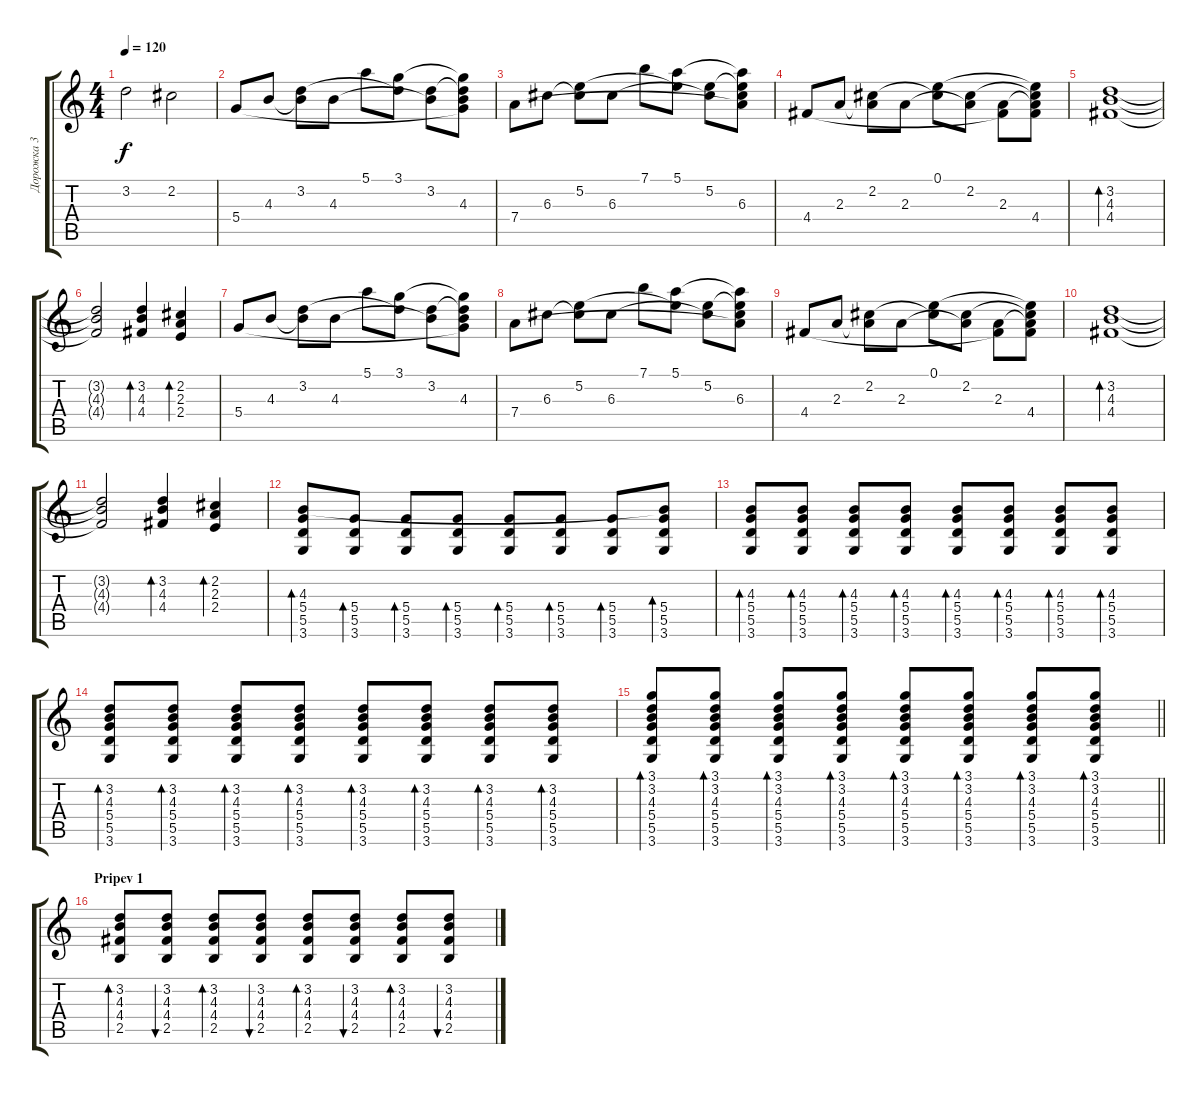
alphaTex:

\track ("Дорожка 3" "Дорожка 3") {instrument acousticguitarsteel}
\staff {score tabs}
\tuning (E4 B3 G3 D3 A2 E2) {hide}
\ts (4 4)
\tempo 120
\clef g2
\ks c
3.2.2{dy f} 2.2.2 |
5.4.8 4.3.8 (3.2 4.3{t}).8 4.3.8 5.1.8 (3.1 3.2{t}).8 (3.2 4.3{t}).8 (3.1{t} 3.2{t} 4.3 5.4{t}).8 |
7.4.8 6.3.8 (5.2 6.3{t}).8 6.3.8 7.1.8 (5.1 5.2{t}).8 (5.2 6.3{t}).8 (5.1{t} 5.2{t} 6.3 7.4{t}).8 |
4.4.8 2.3.8 (2.2 2.3{t}).8 2.3.8 (0.1 2.2{t}).8 (2.2 2.3{t}).8 (2.3 4.4{t}).8 (0.1{t} 2.2{t} 2.3{t} 4.4).8 |
(3.2 4.3 4.4).1{bd 60} |
(3.2{t} 4.3{t} 4.4{t}).2 (3.2 4.3 4.4).4{bd 60} (2.2 2.3 2.4).4{bd 60} |
5.4.8 4.3.8 (3.2 4.3{t}).8 4.3.8 5.1.8 (3.1 3.2{t}).8 (3.2 4.3{t}).8 (3.1{t} 3.2{t} 4.3 5.4{t}).8 |
7.4.8 6.3.8 (5.2 6.3{t}).8 6.3.8 7.1.8 (5.1 5.2{t}).8 (5.2 6.3{t}).8 (5.1{t} 5.2{t} 6.3 7.4{t}).8 |
4.4.8 2.3.8 (2.2 2.3{t}).8 2.3.8 (0.1 2.2{t}).8 (2.2 2.3{t}).8 (2.3 4.4{t}).8 (0.1{t} 2.2{t} 2.3{t} 4.4).8 |
(3.2 4.3 4.4).1{bd 60} |
(3.2{t} 4.3{t} 4.4{t}).2 (3.2 4.3 4.4).4{bd 60} (2.2 2.3 2.4).4{bd 60} |
(4.3 5.4 5.5 3.6).8{bd 60} (5.4 5.5 3.6).8{bd 60} (5.4 5.5 3.6).8{bd 60} (5.4 5.5 3.6).8{bd 60} (5.4 5.5 3.6).8{bd 60} (5.4 5.5 3.6).8{bd 60} (5.4 5.5 3.6).8{bd 60} (4.3{t} 5.4 5.5 3.6).8{bd 60} |
(4.3 5.4 5.5 3.6).8{bd 60} (4.3 5.4 5.5 3.6).8{bd 60} (4.3 5.4 5.5 3.6).8{bd 60} (4.3 5.4 5.5 3.6).8{bd 60} (4.3 5.4 5.5 3.6).8{bd 60} (4.3 5.4 5.5 3.6).8{bd 60} (4.3 5.4 5.5 3.6).8{bd 60} (4.3 5.4 5.5 3.6).8{bd 60} |
(3.2 4.3 5.4 5.5 3.6).8{bd 60} (3.2 4.3 5.4 5.5 3.6).8{bd 60} (3.2 4.3 5.4 5.5 3.6).8{bd 60} (3.2 4.3 5.4 5.5 3.6).8{bd 60} (3.2 4.3 5.4 5.5 3.6).8{bd 60} (3.2 4.3 5.4 5.5 3.6).8{bd 60} (3.2 4.3 5.4 5.5 3.6).8{bd 60} (3.2 4.3 5.4 5.5 3.6).8{bd 60} |
\barLineRight lightlight
(3.1 3.2 4.3 5.4 5.5 3.6).8{bd 60} (3.1 3.2 4.3 5.4 5.5 3.6).8{bd 60} (3.1 3.2 4.3 5.4 5.5 3.6).8{bd 60} (3.1 3.2 4.3 5.4 5.5 3.6).8{bd 60} (3.1 3.2 4.3 5.4 5.5 3.6).8{bd 60} (3.1 3.2 4.3 5.4 5.5 3.6).8{bd 60} (3.1 3.2 4.3 5.4 5.5 3.6).8{bd 60} (3.1 3.2 4.3 5.4 5.5 3.6).8{bd 60} |
\section ("" "Pripev 1")
(3.2 4.3 4.4 2.5).8{bd 60} (3.2 4.3 4.4 2.5).8{bu 60} (3.2 4.3 4.4 2.5).8{bd 60} (3.2 4.3 4.4 2.5).8{bu 60} (3.2 4.3 4.4 2.5).8{bd 60} (3.2 4.3 4.4 2.5).8{bu 60} (3.2 4.3 4.4 2.5).8{bd 60} (3.2 4.3 4.4 2.5).8{bu 60}
